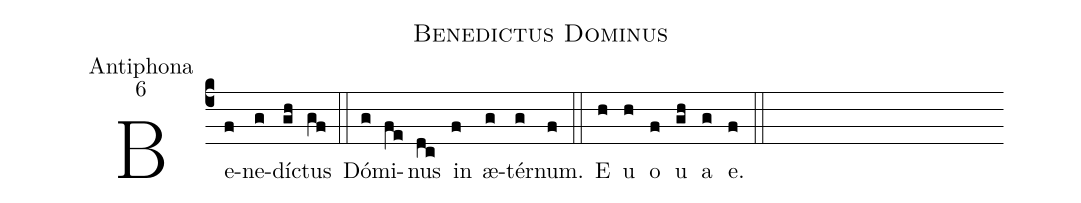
name:Benedictus Dominus;
office-part:Antiphona;
mode:6;
%%
(c4)Be(f)ne(g)díc(gh)tus(gf) (::) Dó(g)mi(fe)nus(dc) in(f) æ(g)tér(g)num.(f) (::) E(h) u(h) o(f) u(gh) a(g) e.(f) (::)
